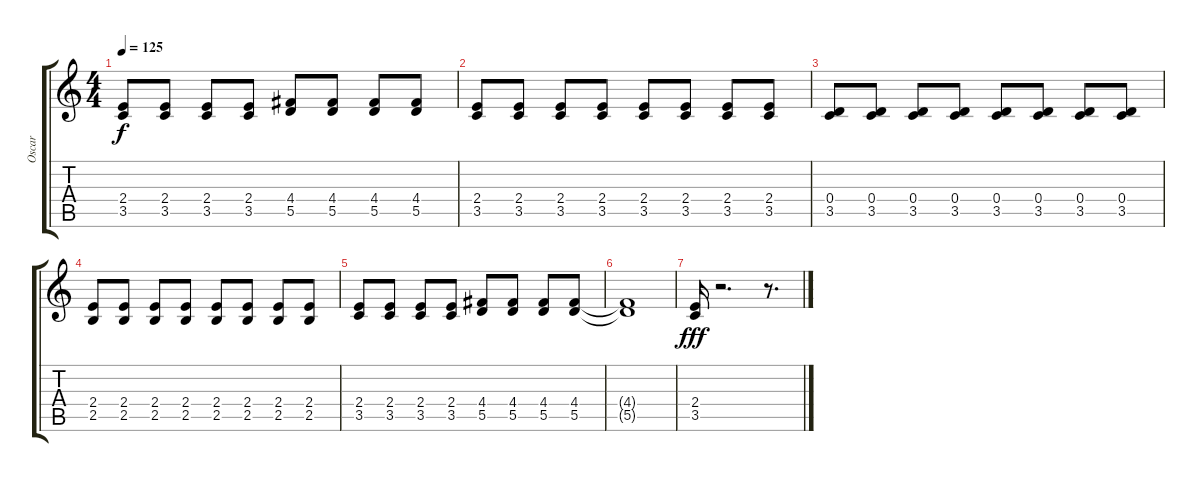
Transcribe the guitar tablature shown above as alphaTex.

\track ("Oscar" "Oscar") {instrument distortionguitar}
\staff {score tabs}
\tuning (E4 B3 G3 D3 A2 E2) {hide}
\ts (4 4)
\tempo 125
\clef g2
\ks c
(2.4 3.5).8{dy f} (2.4 3.5).8 (2.4 3.5).8 (2.4 3.5).8 (4.4 5.5).8 (4.4 5.5).8 (4.4 5.5).8 (4.4 5.5).8 |
(2.4 3.5).8 (2.4 3.5).8 (2.4 3.5).8 (2.4 3.5).8 (2.4 3.5).8 (2.4 3.5).8 (2.4 3.5).8 (2.4 3.5).8 |
(0.4 3.5).8 (0.4 3.5).8 (0.4 3.5).8 (0.4 3.5).8 (0.4 3.5).8 (0.4 3.5).8 (0.4 3.5).8 (0.4 3.5).8 |
(2.4 2.5).8 (2.4 2.5).8 (2.4 2.5).8 (2.4 2.5).8 (2.4 2.5).8 (2.4 2.5).8 (2.4 2.5).8 (2.4 2.5).8 |
(2.4 3.5).8 (2.4 3.5).8 (2.4 3.5).8 (2.4 3.5).8 (4.4 5.5).8 (4.4 5.5).8 (4.4 5.5).8 (4.4 5.5).8 |
(4.4{t} 5.5{t}).1 |
(2.4 3.5).16{dy fff} r.2{d} r.8{d}
